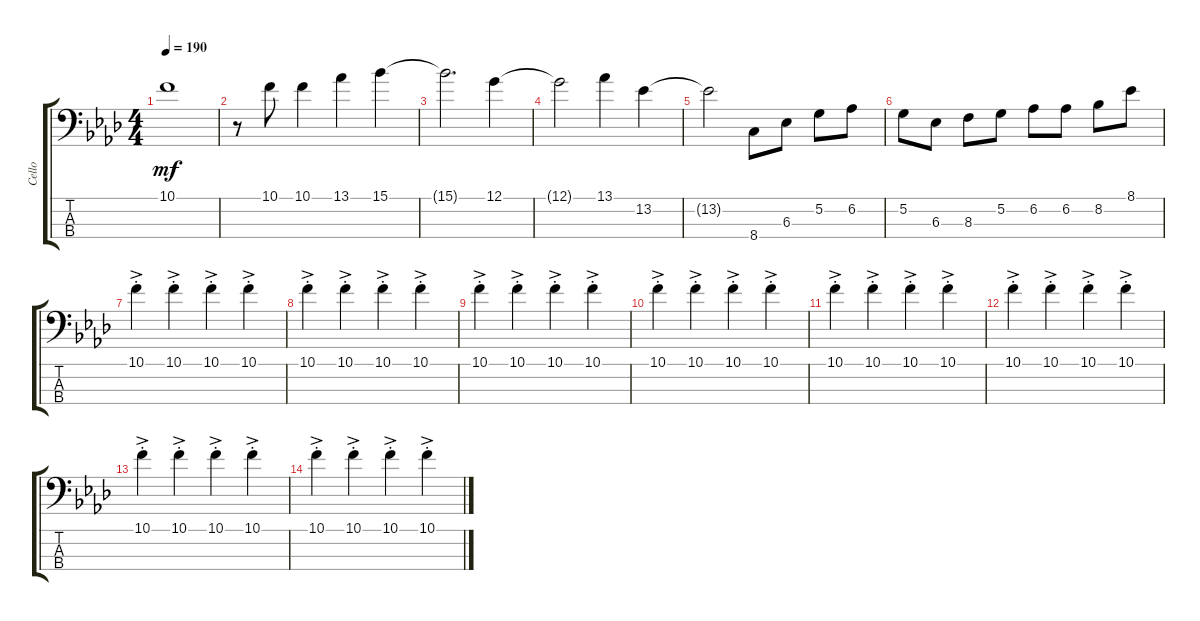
\track ("Cello" "Cello") {instrument contrabass}
\staff {score tabs}
\tuning (G2 D2 A1 E1) {hide}
\ts (4 4)
\tempo 190
\clef f4
\ks ab
10.1.1{dy mf} |
r.8 10.1.8 10.1.4 13.1.4 15.1.4 |
15.1{t}.2{d} 12.1.4 |
12.1{t}.2 13.1.4 13.2.4 |
13.2{t}.2 8.4.8 6.3.8 5.2.8 6.2.8 |
5.2.8 6.3.8 8.3.8 5.2.8 6.2.8 6.2.8 8.2.8 8.1.8 |
10.1{ac st}.4 10.1{ac st}.4 10.1{ac st}.4 10.1{ac st}.4 |
10.1{ac st}.4 10.1{ac st}.4 10.1{ac st}.4 10.1{ac st}.4 |
10.1{ac st}.4 10.1{ac st}.4 10.1{ac st}.4 10.1{ac st}.4 |
10.1{ac st}.4 10.1{ac st}.4 10.1{ac st}.4 10.1{ac st}.4 |
10.1{ac st}.4 10.1{ac st}.4 10.1{ac st}.4 10.1{ac st}.4 |
10.1{ac st}.4 10.1{ac st}.4 10.1{ac st}.4 10.1{ac st}.4 |
10.1{ac st}.4 10.1{ac st}.4 10.1{ac st}.4 10.1{ac st}.4 |
10.1{ac st}.4 10.1{ac st}.4 10.1{ac st}.4 10.1{ac st}.4
